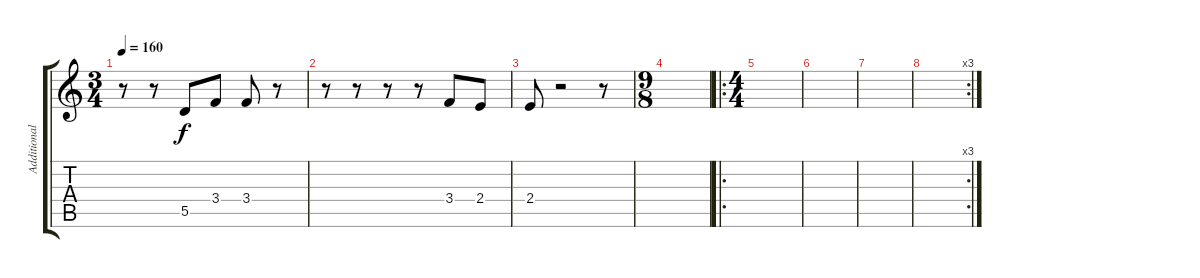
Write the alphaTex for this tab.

\track ("Additional Guitar" "Additional") {instrument distortionguitar}
\staff {score tabs}
\tuning (E4 B3 G3 D3 A2 D2) {hide}
\ts (3 4)
\tempo 160
\clef g2
\ks c
r.8{dy f} r.8 5.5.8 3.4.8 3.4.8 r.8 |
r.8 r.8 r.8 r.8 3.4.8 2.4.8 |
2.4.8 r.2 r.8 |
\ts (9 8)
|
\ro
\ts (4 4)
|
|
|
\rc 3
